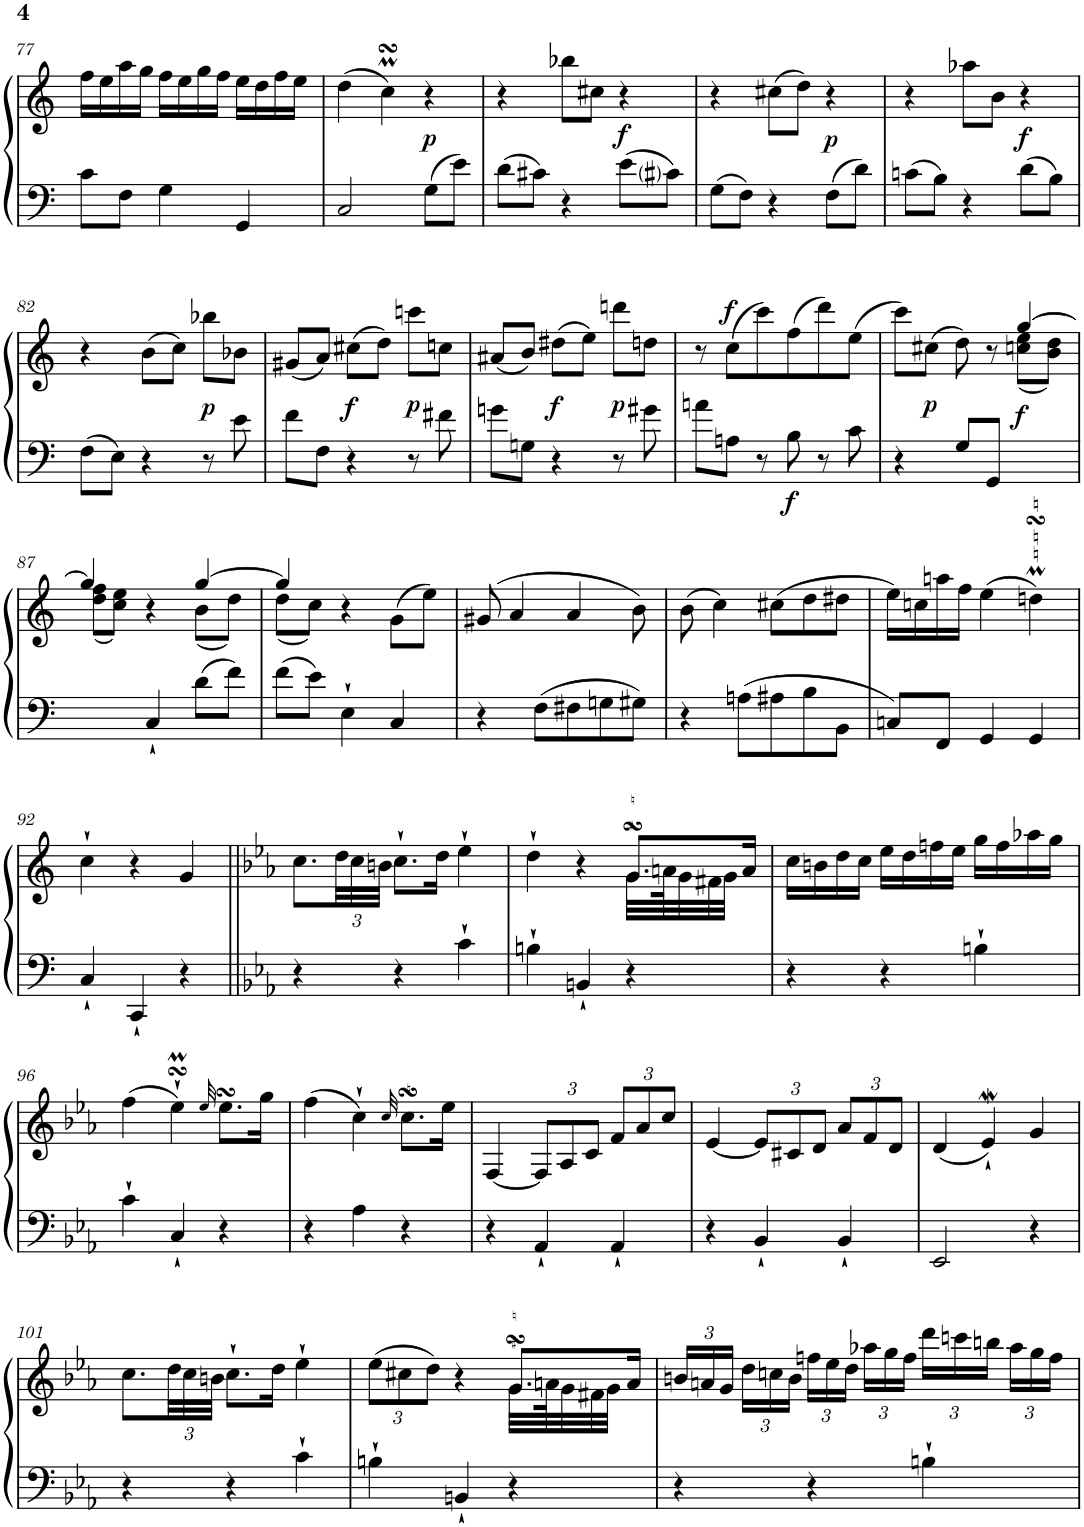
**kern	**kern	**dynam
*part1	*part1	*part1
*staff2	*staff1	*staff1/2
*I"Фортепиано	*	*
!!LO:PB:g=z
*clefF4	*clefG2	*
*k[]	*k[]	*
*M3/4	*M3/4	*
=77	=77	=77
8c\L	16ff\LL	.
.	16ee\	.
8F\J	16aa\	.
.	16gg\JJ	.
4G\	16ff\LL	.
.	16ee\	.
.	16gg\	.
.	16ff\JJ	.
4GG/	16ee\LL	.
.	16dd\	.
.	16ff\	.
.	16ee\JJ	.
=78	=78	=78
2C/	(>4dd\	.
.	4ccMsSSs\)	.
!	!	!LO:DY:a=2
8G\L	4r	p
8e\J	.	.
=79	=79	=79
8d\L	4r	.
8c#X\J	.	.
4r	8bb-X\L	.
.	8cc#X\J	.
!	!	!LO:DY:a=2
8e\L	4r	f
8c#i\J	.	.
=80	=80	=80
8G\L	4r	.
8F\J	.	.
4r	(>8cc#X\L	.
.	8dd\J)	.
!	!	!LO:DY:b
8F\L	4r	p
8d\J	.	.
=81	=81	=81
8cn\L	4r	.
8B\J	.	.
4r	8aa-X\L	.
.	8b\J	.
!	!	!LO:DY:b
8d\L	4r	f
8B\J	.	.
!!LO:LB:g=z
=82	=82	=82
8F\L	4r	.
8E\J	.	.
4r	(>8b\L	.
.	8cc\J)	.
!	!	!LO:DY:b
8r	8bb-X\L	p
8e\	8b-X\J	.
=83	=83	=83
8f\L	(<8g#X/L	.
8F\J	8a/J)	.
!	!	!LO:DY:b
4r	(>8cc#X\L	f
.	8dd\J)	.
!	!	!LO:DY:b
8r	8cccn\L	p
8f#X\	8ccn\J	.
=84	=84	=84
8gn\L	(<8a#X/L	.
8Gn\J	8b/J)	.
!	!	!LO:DY:b
4r	(>8dd#X\L	f
.	8ee\J)	.
!	!	!LO:DY:b
8r	8dddn\L	p
8g#X\	8ddn\J	.
=85	=85	=85
8an\L	8r	.
!	!	!LO:DY:a
8An\J	(>8cc\L	f
8r	8ccc\)	.
!	!	!LO:DY:b=2
8B\	(>8ff\	f
8r	8ddd\)	.
8c\	(>8ee\J	.
=86	=86	=86
*	*^	*
4r	8ccc\L)	2ryy	.
!	!	!	!LO:DY:b
.	(>8cc#X\J	.	p
8G/L	8dd\)	.	.
8GG/J	8r	.	.
!	!	!	!LO:DY:b
4ryy	[4gg/	(<8ccn\ 8ee\L	f
.	.	8b\ 8dd\J)	.
!!LO:LB:g=z	!!
=87	=87	=87	=87
4ryy	4gg/]	(<8dd\ 8ff\L	.
.	.	8cc\ 8ee\J)	.
4C`/	4r	4ryy	.
8d\L	[4gg/	(<8b\L	.
8f\J	.	8dd\J)	.
=88	=88	=88	=88
8f\L	4gg/]	(<8dd\L	.
8e\J	.	8cc\J)	.
4E`\	4r	2ryy	.
4C/	(>8g\L	.	.
.	8ee\J)	.	.
*	*v	*v	*
=89	=89	=89
4r	(>8g#X/	.
.	4a/	.
8F\L	.	.
8F#X\	4a/	.
8Gn\	.	.
8G#X\J	8b\)	.
=90	=90	=90
4r	(>8b\	.
.	4cc\)	.
8An\L	.	.
8A#X\	(>8cc#X\L	.
8B\	8dd\	.
8BB\J	8dd#X\J	.
=91	=91	=91
8Cn/L	16ee\LL)	.
.	16ccn\	.
8FF/J	16aan\	.
.	16ff\JJ	.
4GG/	(>4ee\	.
4GG/	4ddnMsSSS\)	.
!!LO:LB:g=z
=92	=92	=92
4C`/	4cc`\	.
4CC`/	4r	.
4r	4g/	.
=93||	=93||	=93||
*k[b-e-a-]	*k[b-e-a-]	*
4r	8.cc\L	.
*	*Xbrackettup	*
.	48dd\LL	.
.	48cc\	.
.	48bn\JJJ	.
4r	8.cc`\L	.
.	16dd\Jk	.
4c`\	4ee-`\	.
=94	=94	=94
*	*^	*
4Bn`\	4dd`\	2ryy	.
4BBn`/	4r	.	.
4r	8.gsSsS/L	32.g\LLL	.
.	.	64an\K	.
.	.	32g\	.
.	.	32f#X\	.
.	.	32g\JJJ	.
.	.	16.ryy	.
.	16a/Jk	.	.
*	*v	*v	*
=95	=95	=95
4r	16cc\LL	.
.	16bn\	.
.	16dd\	.
.	16cc\JJ	.
4r	16ee-\LL	.
.	16dd\	.
.	16ffn\	.
.	16ee-\JJ	.
4Bn`\	16gg\LL	.
.	16ff\	.
.	16aa-X\	.
.	16gg\JJ	.
!!LO:LB:g=z
=96	=96	=96
4c`\	(>4ff\	.
4C`/	4ee-sSSsM`\)	.
.	32qee-/	.
4r	8.ee-sSSs\L	.
.	16gg\Jk	.
=97	=97	=97
4r	(>4ff\	.
4A-\	4cc`\)	.
.	32qcc/	.
4r	8.ccsSSS\L	.
.	16ee-\Jk	.
=98	=98	=98
4r	[4F/	.
4AA-`/	12F/L]	.
.	12A-/	.
.	12c/J	.
4AA-`/	12f/L	.
.	12a-/	.
.	12cc/J	.
=99	=99	=99
4r	[4e-/	.
4BB-`/	12e-/L]	.
.	12c#X/	.
.	12d/J	.
4BB-`/	12a-/L	.
.	12f/	.
.	12d/J	.
=100	=100	=100
2EE-/	(<4d/	.
.	4e-w`/)	.
4r	4g/	.
!!LO:LB:g=z
=101	=101	=101
4r	8.cc\L	.
.	48dd\LL	.
.	48cc\	.
.	48bn\JJJ	.
4r	8.cc`\L	.
.	16dd\Jk	.
4c`\	4ee-`\	.
=102	=102	=102
*	*^	*
4Bn`\	(>12ee-\L	2ryy	.
.	12cc#X\	.	.
.	12dd\J)	.	.
4BBn`/	4r	.	.
4r	8.gsSsS/L	32.g\LLL	.
.	.	64an\K	.
.	.	32g\	.
.	.	32f#X\	.
.	.	32g\JJJ	.
.	.	16.ryy	.
.	16a/Jk	.	.
*	*v	*v	*
=103	=103	=103
4r	24bn/LL	.
.	24an/	.
.	24g/JJ	.
.	24dd\LL	.
.	24ccn\	.
.	24b\JJ	.
4r	24ffn\LL	.
.	24ee-\	.
.	24dd\JJ	.
.	24aa-X\LL	.
.	24gg\	.
.	24ff\JJ	.
4Bn`\	24ddd\LL	.
.	24cccn\	.
.	24bbn\JJ	.
.	24aa-\LL	.
.	24gg\	.
.	24ff\JJ	.
=	=	=
*-	*-	*-
